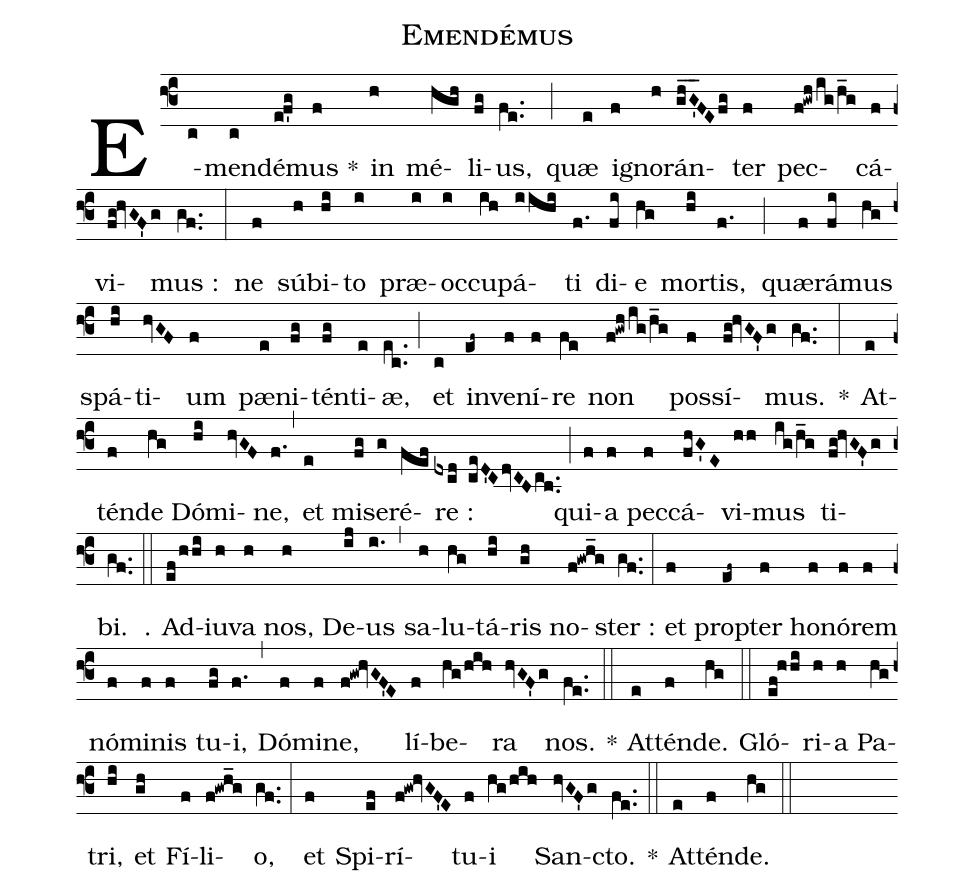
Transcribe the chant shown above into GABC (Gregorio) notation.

name:Emendémus;
%%
(f3) E(c)men(c)dé(e!f'g)mus *(f) in(h) mé(hgh)li(fg)us,(fe..) (;)
quæ(e) i(f)gno(h)rán(ghG'__FEfg)ter(f) pec(f!gwh/ig/h_g)cá(f)vi(fg!hvGF'g)mus :(gf..) (:)
ne(f) sú(h)bi(hi)to(i) præ(i)oc(i)cu(ih)pá(iihi)ti(f.) di(fi)e(hg) mor(hi)tis,(f.) (;)
quæ(f)rá(fi)mus(hg) spá(hi)ti(hvGF)um(f) pæ(e)ni(fg)tén(fg)ti(e)æ,(ec..) (;)
et(c) in(ef~)ve(f)ní(f)re(fe) non(f!gwh/ig/h_g) pos(f)sí(fg!hvGF'g)mus.(gf..) *(:)
At(e)tén(f)de(hg) Dó(hi)mi(hvGF)ne,(f.) (,)
et(e) mi(fg)se(g)ré(fef)re :(dxcd ceD'CdvCBcb..) (;)
qui(f)a(f) pec(f)cá(fhG'E)vi(hh)mus(ig/h_g) ti(fg!hvGF'g)bi.(gf..) (::)

℣. Ad(ef/hhi)iu(h)va(h) nos,(h) De(ij)us(i.) (,)
sa(h)lu(hg)tá(hi)ris(gh) no(f!gwh_g)ster :(gf..) (:)
et(f) pro(ef~)pter(f) ho(f)nó(f)rem(f) nó(f)mi(f)nis(f) tu(fg)i,(f.) (,)
Dó(f)mi(f)ne,(f!gw!hvGF'E) lí(f)be(hg/hih)ra(hvGF'g) nos.(fe..) *(::)
At(e)tén(f)de.(hg) (::)

Gló(ef!hhi)ri(h)a(h) Pa(hg)tri,(hi) et(gh) Fí(f)li(f!gwh_g)o,(gf..) (:)
et(f) Spi(ef)rí(f!gw!hvGF'E)tu(f)i(hg/hih) San(hvGF'g)cto.(fe..) *(::)
At(e)tén(f)de.(hg) (::)
